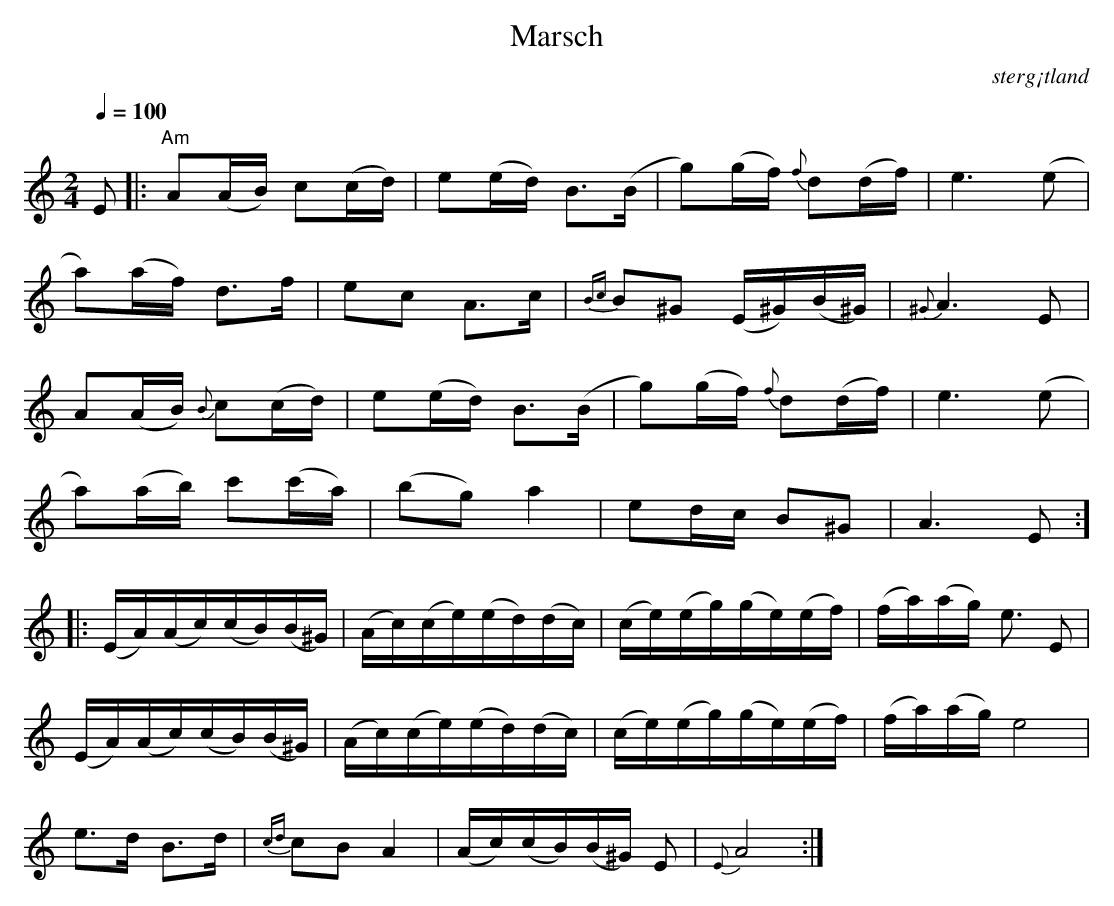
X:1
T:Marsch
O: sterg¡tland
Q:1/4=100
M: 2/4
L: 1/16
K: Am
E2 |: "Am"A2(AB) c2(cd) | e2(ed) B3(B | g2)(gf){f} d2(df) | e6 (e2 |
a2)(af) d3f | e2c2 A3c |{Bc} B2^G2 (E^G)(B^G)|{^G} A6 E2 |
A2(AB){B} c2(cd) | e2(ed) B3(B | g2)(gf){f} d2(df) | e6 (e2 |
a2)(ab) c'2(c'a) | (b2g2) a4 | e2dc B2^G2| A6 E2:]
|:(EA)(Ac)(cB)(B^G)|(Ac)(ce)(ed)(dc)|(ce)(eg)(ge)(ef)|(fa)(ag) e3 E2|
(EA)(Ac)(cB)(B^G)|(Ac)(ce)(ed)(dc)|(ce)(eg)(ge)(ef)|(fa)(ag)e8|
e3d B3d |{cd} c2B2A4 | (Ac)(cB)(B^G) E2|{E} A8 :|
